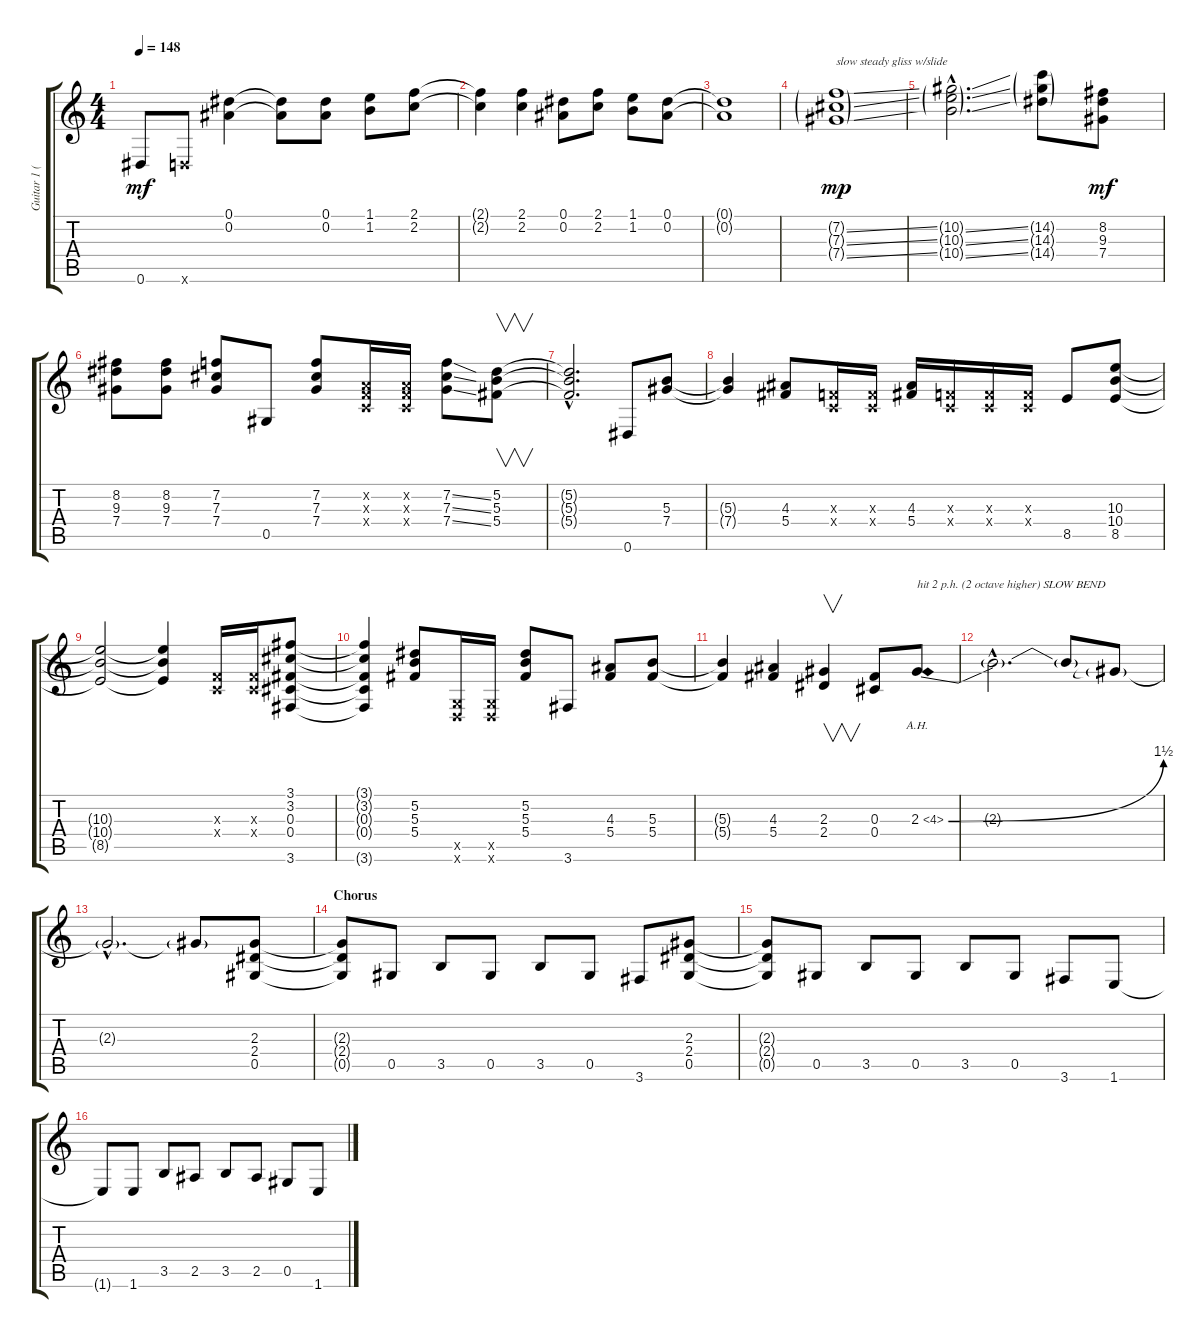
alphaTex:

\track ("Guitar 1 (Slash)" "Guitar 1 (") {instrument distortionguitar}
\staff {score tabs}
\tuning (Eb4 Bb3 Gb3 Db3 Ab2 Eb2) {hide}
\ts (4 4)
\tempo 148
\clef g2
\ks c
0.6{t}.8{dy mf} -1.6{x}.8 (0.1 0.2).4 (0.1{t} 0.2{t}).8 (0.1 0.2).8 (1.1 1.2).8 (2.1 2.2).8 |
(2.1{t} 2.2{t}).4 (2.1 2.2).4 (0.1 0.2).8 (2.1 2.2).8 (1.1 1.2).8 (0.1 0.2).8 |
(0.1{t} 0.2{t}).1 |
(7.2{ss g} 7.3{ss g} 7.4{ss g}).1{txt "slow steady gliss w/slide" dy mp} |
(10.2{ss g hac} 10.3{ss g hac} 10.4{ss g hac}).2{d} (14.2{g} 14.3{g} 14.4{g}).8 (8.2 9.3 7.4).8{dy mf} |
(8.2 9.3 7.4).8 (8.2 9.3 7.4).8 (7.2 7.3 7.4).8 0.5.8 (7.2 7.3 7.4).8 (-1.2{x} -1.3{x} -1.4{x}).16 (-1.2{x} -1.3{x} -1.4{x}).16 (7.2{ss} 7.3{ss} 7.4{ss}).8 (5.2 5.3 5.4).8{v} |
(5.2{hac t} 5.3{hac t} 5.4{hac t}).2{d} 0.6.8 (5.3 7.4).8 |
(5.3{t} 7.4{t}).4 (4.3 5.4).8 (-1.3{x} -1.4{x}).16 (-1.3{x} -1.4{x}).16 (4.3 5.4).16 (-1.3{x} -1.4{x}).16 (-1.3{x} -1.4{x}).16 (-1.3{x} -1.4{x}).16 8.5.8 (10.3 10.4 8.5).8 |
(10.3{t} 10.4{t} 8.5{t}).2 (10.3{t} 10.4{t} 8.5{t}).4 (-1.3{x} -1.4{x}).16 (-1.3{x} -1.4{x}).16 (3.1 3.2 0.3 0.4 3.6).8 |
(3.1{t} 3.2{t} 0.3{t} 0.4{t} 3.6{t}).4 (5.2 5.3 5.4).8 (-1.5{x} -1.6{x}).16 (-1.5{x} -1.6{x}).16 (5.2 5.3 5.4).8 3.6.8 (4.3 5.4).8 (5.3 5.4).8 |
(5.3{t} 5.4{t}).4 (4.3 5.4).4 (2.3 2.4).4{v} (0.3 0.4).8 2.3{be (bend 0 0 60 6) ah 2}.8{txt "hit 2 p.h. (2 octave higher) SLOW BEND"} |
2.3{hac t}.2{d} 2.3{t}.8 2.3{t}.8 |
2.3{hac t}.2{d} 2.3{t}.8 (2.3 2.4 0.5).8 |
\section ("" "Chorus")
(2.3{t} 2.4{t} 0.5{t}).8 0.5.8 3.5.8 0.5.8 3.5.8 0.5.8 3.6.8 (2.3 2.4 0.5).8 |
(2.3{t} 2.4{t} 0.5{t}).8 0.5.8 3.5.8 0.5.8 3.5.8 0.5.8 3.6.8 1.6.8 |
1.6{t}.8 1.6.8 3.5.8 2.5.8 3.5.8 2.5.8 0.5.8 1.6.8
